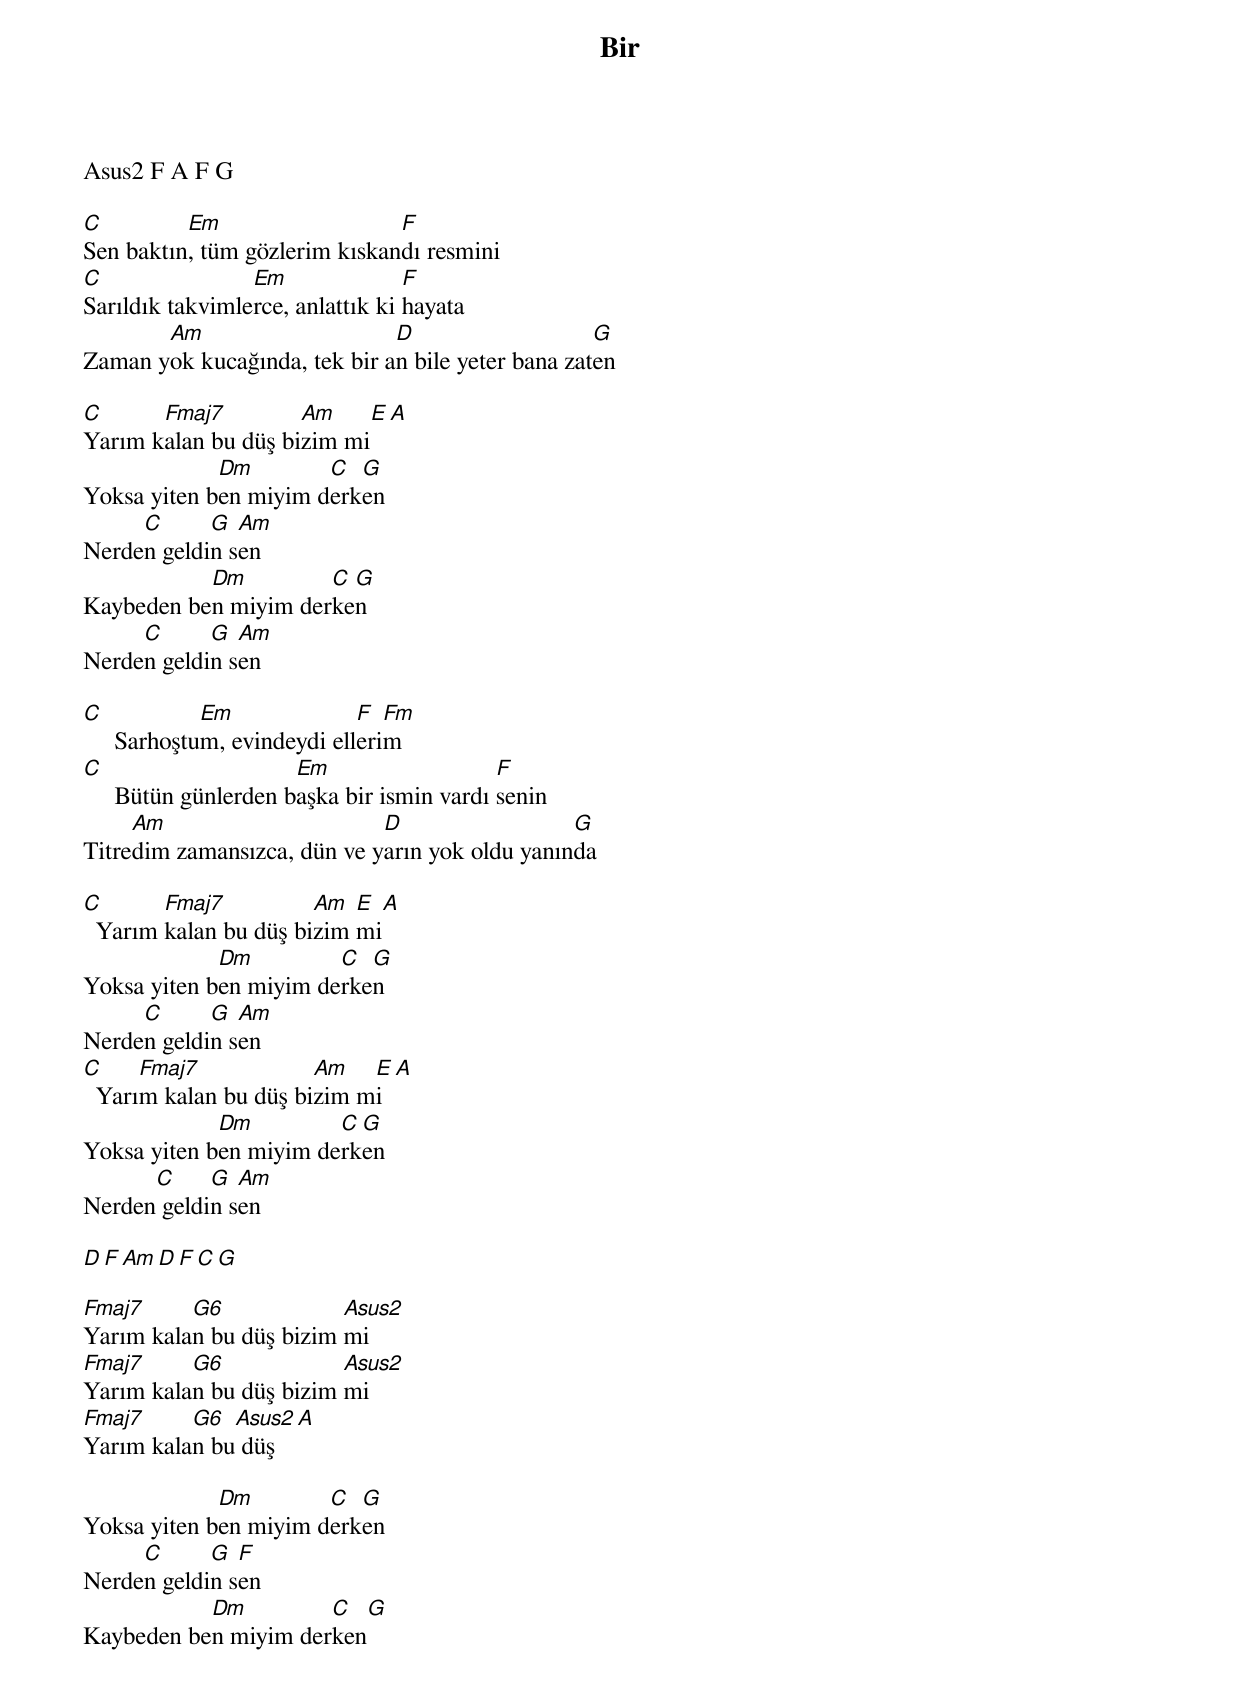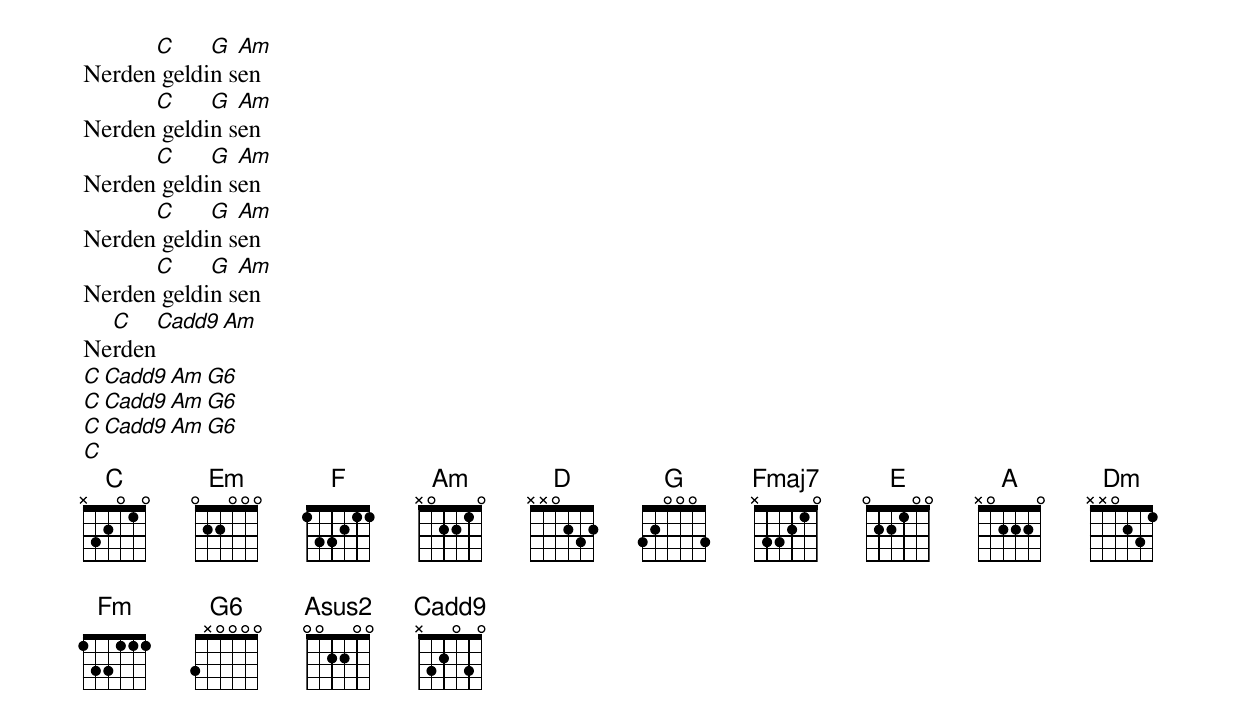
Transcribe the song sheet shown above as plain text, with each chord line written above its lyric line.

{title: Bir}
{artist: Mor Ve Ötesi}

Asus2 F A F G

C         Em                   F
Sen baktın, tüm gözlerim kıskandı resmini
C                Em               F
Sarıldık takvimlerce, anlattık ki hayata
       Am                     D                    G
Zaman yok kucağında, tek bir an bile yeter bana zaten

C      Fmaj7         Am    E A
Yarım kalan bu düş bizim mi
             Dm        C  G
Yoksa yiten ben miyim derken
     C      G  Am
Nerden geldin sen
           Dm         C G
Kaybeden ben miyim derken
     C      G  Am
Nerden geldin sen

C            Em              F  Fm
     Sarhoştum, evindeydi ellerim
C                     Em                   F
     Bütün günlerden başka bir ismin vardı senin
     Am                      D                  G
Titredim zamansızca, dün ve yarın yok oldu yanında

C       Fmaj7          Am  E A
  Yarım kalan bu düş bizim mi
             Dm         C  G
Yoksa yiten ben miyim derken
     C      G  Am
Nerden geldin sen
C     Fmaj7            Am   E A
  Yarım kalan bu düş bizim mi
             Dm         C G
Yoksa yiten ben miyim derken
      C     G  Am
Nerden geldin sen

D F Am D F C G

Fmaj7     G6             Asus2
Yarım kalan bu düş bizim mi
Fmaj7     G6             Asus2
Yarım kalan bu düş bizim mi
Fmaj7     G6  Asus2  A
Yarım kalan bu düş

             Dm        C  G
Yoksa yiten ben miyim derken
     C      G  F
Nerden geldin sen
           Dm         C  G
Kaybeden ben miyim derken
      C     G  Am
Nerden geldin sen
      C     G  Am
Nerden geldin sen
      C     G  Am
Nerden geldin sen
      C     G  Am
Nerden geldin sen
      C     G  Am
Nerden geldin sen
  C   Cadd9  Am
Nerden
  C  Cadd9  Am  G6
  C  Cadd9  Am  G6
  C  Cadd9  Am  G6
  C
